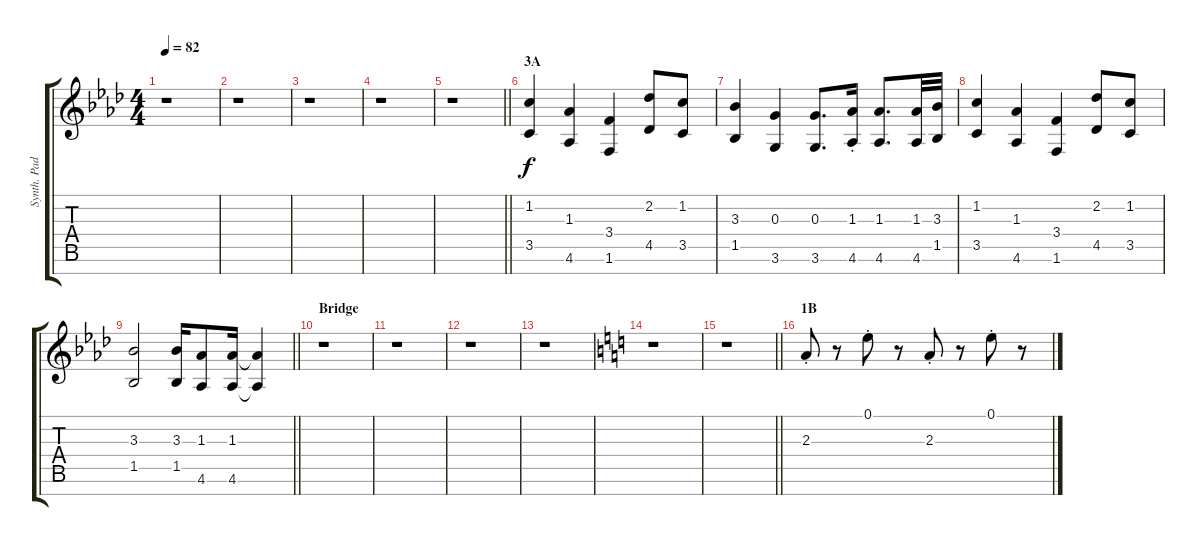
\track ("Synth. Pad I" "Synth. Pad") {instrument lead1square}
\staff {score tabs}
\tuning (E5 B4 G4 D4 A3 E3 B2) {hide}
\ts (4 4)
\tempo 82
\clef g2
\ks ab
r.1{dy f} |
r.1 |
r.1 |
r.1 |
\barLineRight lightlight
r.1 |
\section ("" "3A")
(1.2 3.5).4 (1.3 4.6).4 (3.4 1.6).4 (2.2 4.5).8 (1.2 3.5).8 |
(3.3 1.5).4 (0.3 3.6).4 (0.3 3.6).8{d} (1.3{st} 4.6{st}).16 (1.3 4.6).8{d} (1.3 4.6).32 (3.3 1.5).32 |
(1.2 3.5).4 (1.3 4.6).4 (3.4 1.6).4 (2.2 4.5).8 (1.2 3.5).8 |
\barLineRight lightlight
(3.3 1.5).2 (3.3 1.5).16 (1.3 4.6).8 (1.3 4.6).16 (1.3{t} 4.6{t}).4 |
\section ("" "Bridge")
r.1 |
r.1 |
r.1 |
r.1 |
\ks c
r.1 |
\barLineRight lightlight
r.1 |
\section ("" "1B")
2.3{st}.8 r.8 0.1{st}.8 r.8 2.3{st}.8 r.8 0.1{st}.8 r.8
